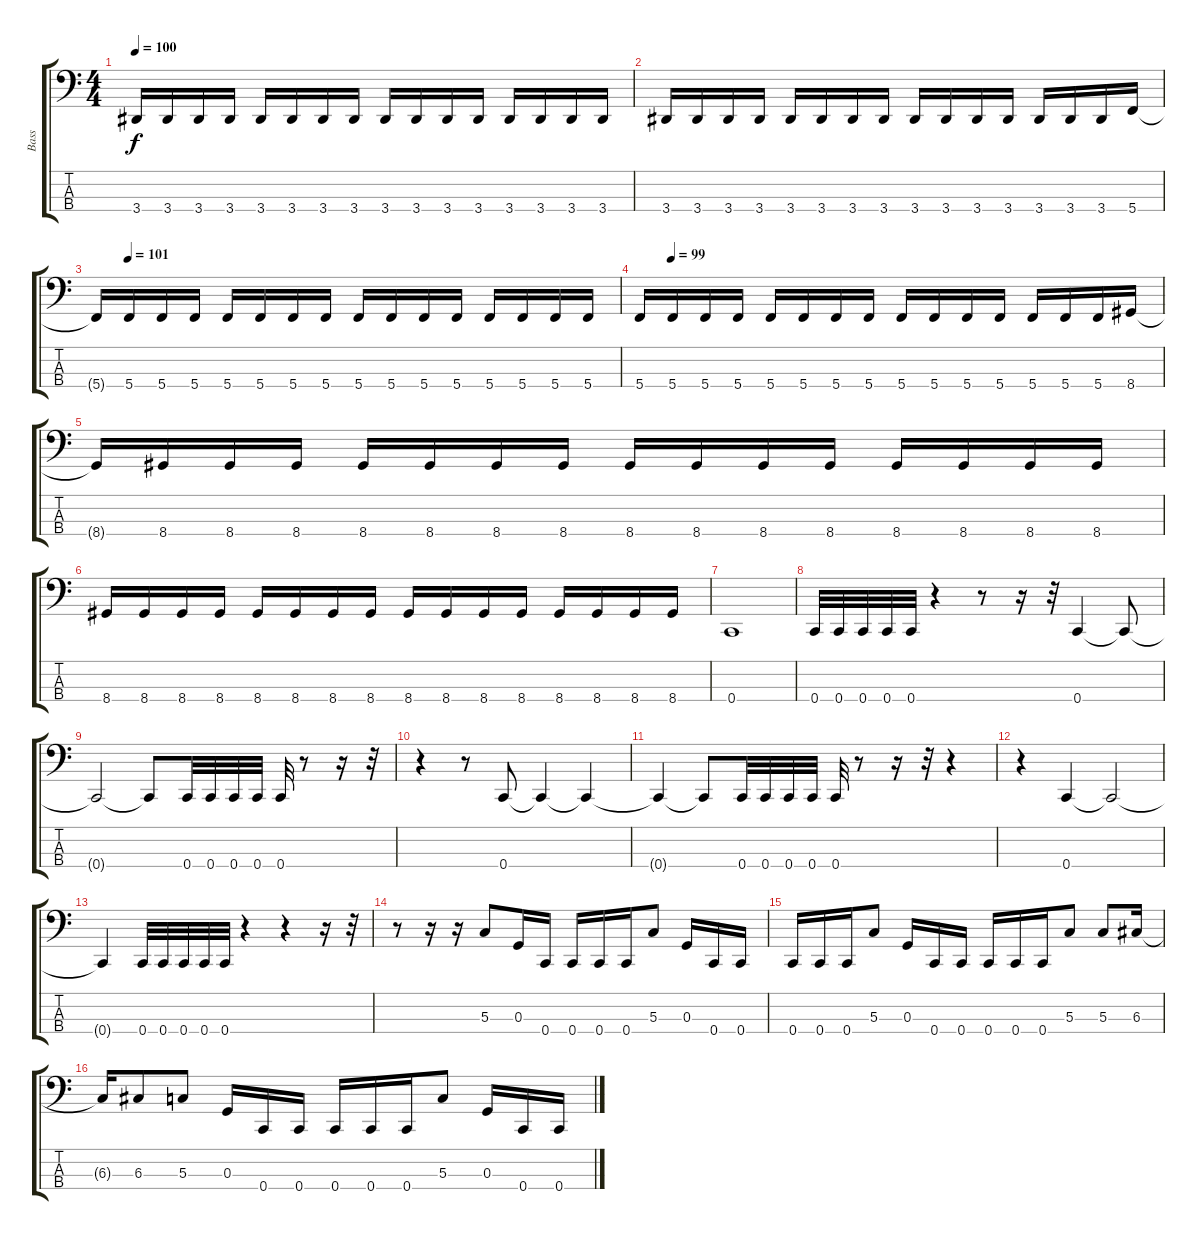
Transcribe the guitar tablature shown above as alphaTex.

\track ("Bass" "Bass") {instrument electricbasspick}
\staff {score tabs}
\tuning (F2 C2 G1 C1) {hide}
\ts (4 4)
\tempo 100
\clef f4
\ks c
3.4{t}.16{dy f} 3.4.16 3.4.16 3.4.16 3.4.16 3.4.16 3.4.16 3.4.16 3.4.16 3.4.16 3.4.16 3.4.16 3.4.16 3.4.16 3.4.16 3.4.16 |
3.4.16 3.4.16 3.4.16 3.4.16 3.4.16 3.4.16 3.4.16 3.4.16 3.4.16 3.4.16 3.4.16 3.4.16 3.4.16 3.4.16 3.4.16 5.4.16 |
\tempo (101 0.0625)
5.4{t}.16 5.4.16 5.4.16 5.4.16 5.4.16 5.4.16 5.4.16 5.4.16 5.4.16 5.4.16 5.4.16 5.4.16 5.4.16 5.4.16 5.4.16 5.4.16 |
\tempo (99 0.0625)
5.4.16 5.4.16 5.4.16 5.4.16 5.4.16 5.4.16 5.4.16 5.4.16 5.4.16 5.4.16 5.4.16 5.4.16 5.4.16 5.4.16 5.4.16 8.4.16 |
8.4{t}.16 8.4.16 8.4.16 8.4.16 8.4.16 8.4.16 8.4.16 8.4.16 8.4.16 8.4.16 8.4.16 8.4.16 8.4.16 8.4.16 8.4.16 8.4.16 |
8.4.16 8.4.16 8.4.16 8.4.16 8.4.16 8.4.16 8.4.16 8.4.16 8.4.16 8.4.16 8.4.16 8.4.16 8.4.16 8.4.16 8.4.16 8.4.16 |
0.4.1 |
0.4.32 0.4.32 0.4.32 0.4.32 0.4.32 r.4 r.8 r.16 r.32 0.4.4 0.4{t}.8 |
0.4{t}.2 0.4{t}.8 0.4.32 0.4.32 0.4.32 0.4.32 0.4.32 r.8 r.16 r.32 |
r.4 r.8 0.4.8 0.4{t}.4 0.4{t}.4 |
0.4{t}.4 0.4{t}.8 0.4.32 0.4.32 0.4.32 0.4.32 0.4.32 r.8 r.16 r.32 r.4 |
r.4 0.4.4 0.4{t}.2 |
0.4{t}.4 0.4.32 0.4.32 0.4.32 0.4.32 0.4.32 r.4 r.4 r.16 r.32 |
r.8 r.16 r.16 5.3.8 0.3.16 0.4.16 0.4.16 0.4.16 0.4.16 5.3.8 0.3.16 0.4.16 0.4.16 |
0.4.16 0.4.16 0.4.16 5.3.8 0.3.16 0.4.16 0.4.16 0.4.16 0.4.16 0.4.16 5.3.8 5.3.8 6.3.16 |
6.3{t}.16 6.3.8 5.3.8 0.3.16 0.4.16 0.4.16 0.4.16 0.4.16 0.4.16 5.3.8 0.3.16 0.4.16 0.4.16
